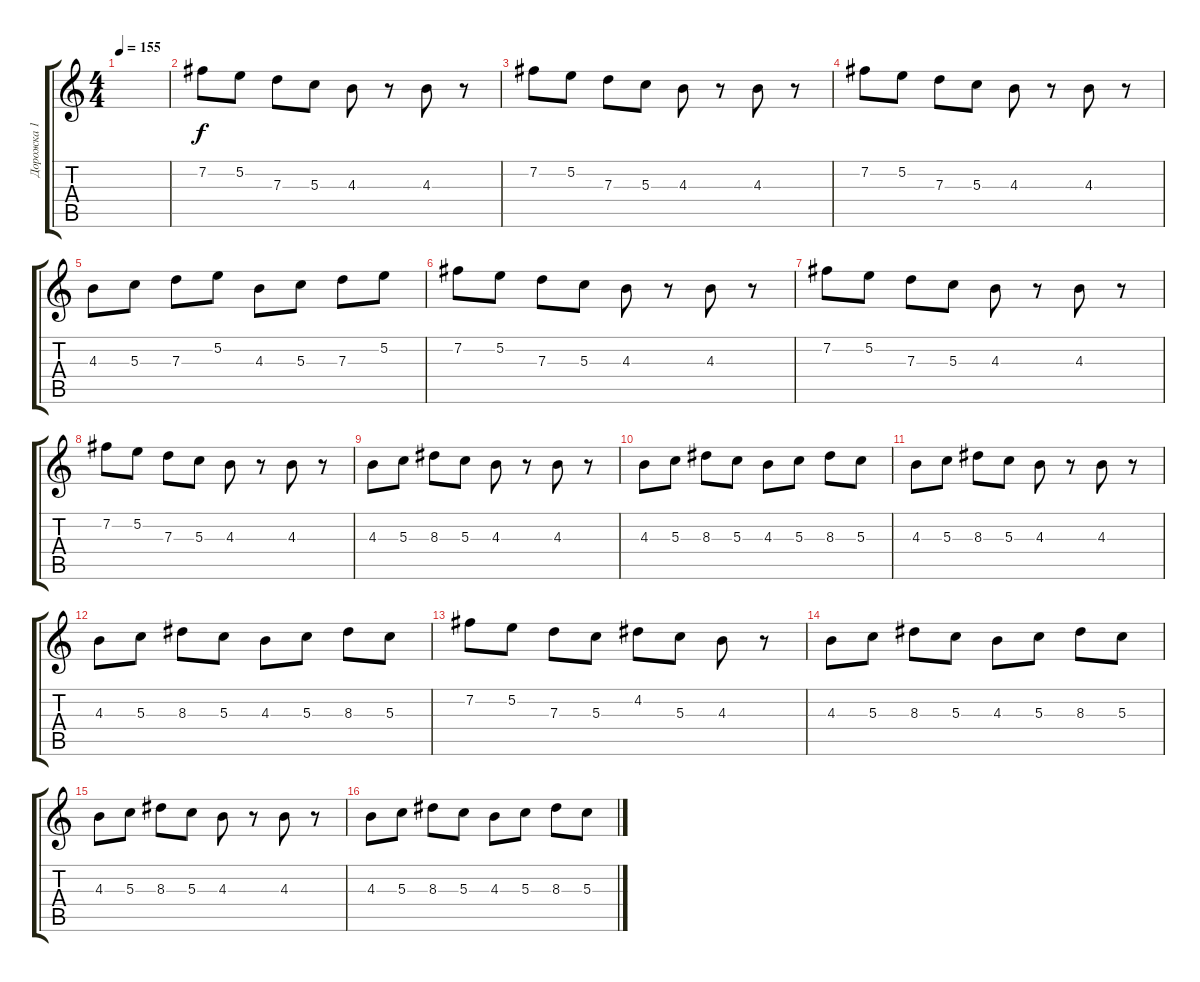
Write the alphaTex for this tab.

\track ("Дорожка 1" "Дорожка 1") {instrument overdrivenguitar}
\staff {score tabs}
\tuning (E4 B3 G3 D3 A2 E2) {hide}
\ts (4 4)
\tempo 155
\clef g2
\ks c
|
7.2.8 5.2.8 7.3.8 5.3.8 4.3.8 r.8 4.3.8 r.8 |
7.2.8 5.2.8 7.3.8 5.3.8 4.3.8 r.8 4.3.8 r.8 |
7.2.8 5.2.8 7.3.8 5.3.8 4.3.8 r.8 4.3.8 r.8 |
4.3.8 5.3.8 7.3.8 5.2.8 4.3.8 5.3.8 7.3.8 5.2.8 |
7.2.8 5.2.8 7.3.8 5.3.8 4.3.8 r.8 4.3.8 r.8 |
7.2.8 5.2.8 7.3.8 5.3.8 4.3.8 r.8 4.3.8 r.8 |
7.2.8 5.2.8 7.3.8 5.3.8 4.3.8 r.8 4.3.8 r.8 |
4.3.8 5.3.8 8.3.8 5.3.8 4.3.8 r.8 4.3.8 r.8 |
4.3.8 5.3.8 8.3.8 5.3.8 4.3.8 5.3.8 8.3.8 5.3.8 |
4.3.8 5.3.8 8.3.8 5.3.8 4.3.8 r.8 4.3.8 r.8 |
4.3.8 5.3.8 8.3.8 5.3.8 4.3.8 5.3.8 8.3.8 5.3.8 |
7.2.8 5.2.8 7.3.8 5.3.8 4.2.8 5.3.8 4.3.8 r.8 |
4.3.8 5.3.8 8.3.8 5.3.8 4.3.8 5.3.8 8.3.8 5.3.8 |
4.3.8 5.3.8 8.3.8 5.3.8 4.3.8 r.8 4.3.8 r.8 |
4.3.8 5.3.8 8.3.8 5.3.8 4.3.8 5.3.8 8.3.8 5.3.8
